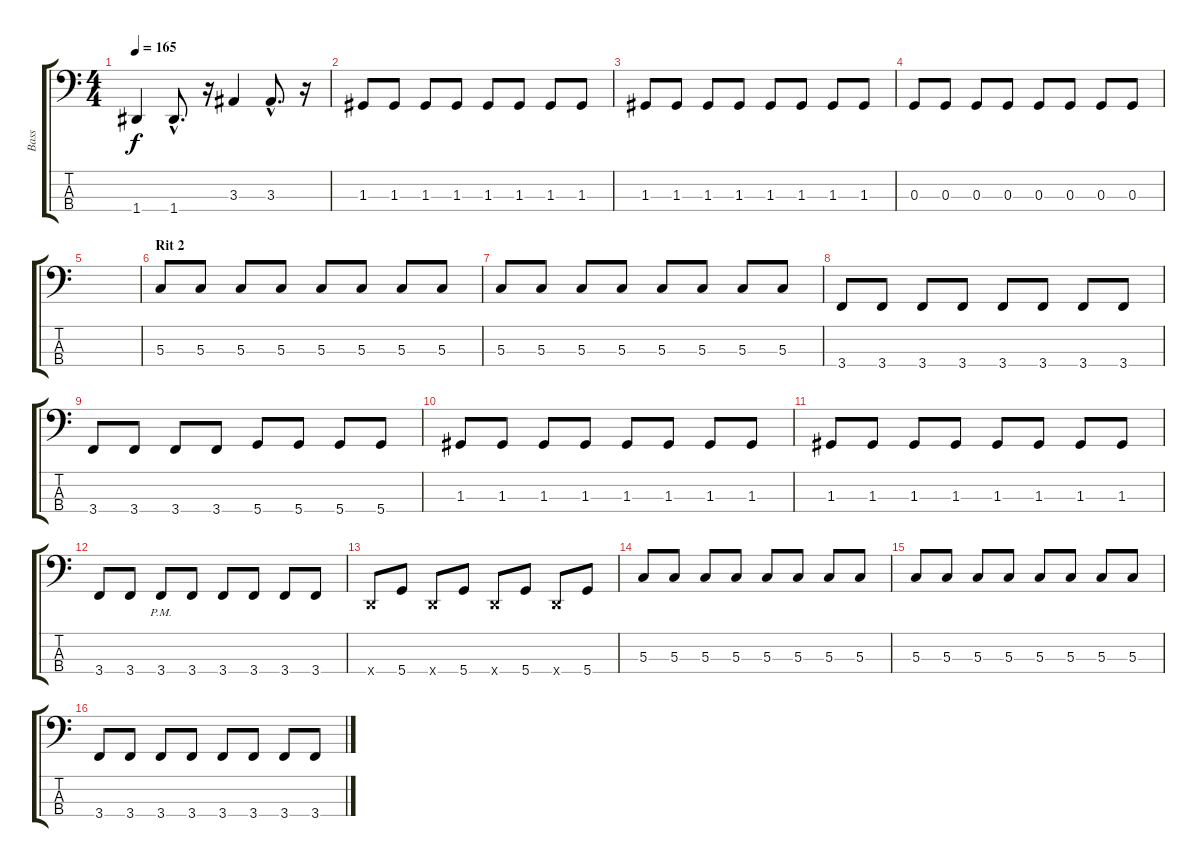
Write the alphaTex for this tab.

\track ("Bass" "Bass") {instrument electricbasspick}
\staff {score tabs}
\tuning (F2 C2 G1 D1) {hide}
\ts (4 4)
\tempo 165
\clef f4
\ks c
1.4.4{dy f} 1.4{hac}.8{d} r.16 3.3.4 3.3{hac}.8{d} r.16 |
1.3.8 1.3.8 1.3.8 1.3.8 1.3.8 1.3.8 1.3.8 1.3.8 |
1.3.8 1.3.8 1.3.8 1.3.8 1.3.8 1.3.8 1.3.8 1.3.8 |
0.3.8 0.3.8 0.3.8 0.3.8 0.3.8 0.3.8 0.3.8 0.3.8 |
|
\section ("" "Rit 2")
5.3.8 5.3.8 5.3.8 5.3.8 5.3.8 5.3.8 5.3.8 5.3.8 |
5.3.8 5.3.8 5.3.8 5.3.8 5.3.8 5.3.8 5.3.8 5.3.8 |
3.4.8 3.4.8 3.4.8 3.4.8 3.4.8 3.4.8 3.4.8 3.4.8 |
3.4.8 3.4.8 3.4.8 3.4.8 5.4.8 5.4.8 5.4.8 5.4.8 |
1.3.8 1.3.8 1.3.8 1.3.8 1.3.8 1.3.8 1.3.8 1.3.8 |
1.3.8 1.3.8 1.3.8 1.3.8 1.3.8 1.3.8 1.3.8 1.3.8 |
3.4.8 3.4.8 3.4{pm}.8 3.4.8 3.4.8 3.4.8 3.4.8 3.4.8 |
0.4{x}.8 5.4.8 0.4{x}.8 5.4.8 0.4{x}.8 5.4.8 0.4{x}.8 5.4.8 |
5.3.8 5.3.8 5.3.8 5.3.8 5.3.8 5.3.8 5.3.8 5.3.8 |
5.3.8 5.3.8 5.3.8 5.3.8 5.3.8 5.3.8 5.3.8 5.3.8 |
3.4.8 3.4.8 3.4.8 3.4.8 3.4.8 3.4.8 3.4.8 3.4.8
